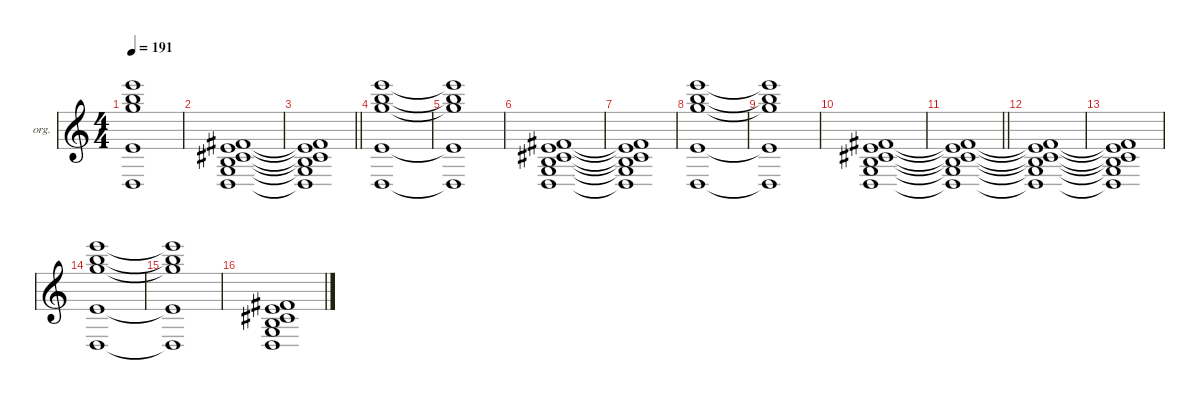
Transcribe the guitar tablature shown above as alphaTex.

\defaultSystemsLayout 4
\hideDynamics
\bracketExtendMode nobrackets
\firstSystemTrackNameOrientation horizontal
\otherSystemsTrackNameOrientation horizontal
\track ("Organs" "org.") {instrument rockorgan}
\staff {score}
\tuning (E4 B3 G3 D3 A2 E2 B1)
\ts (4 4)
\tempo 191
\clef g2
\ks c
(24.1{t} 24.2{t} 24.3{t} 0.4{t} 24.6{t}).1{dy f beam Up} |
(0.1 0.2 0.3 0.4 21.5{acc #} 21.6{acc #}).1{dy mf beam Up} |
\barLineRight lightlight
(0.1{t} 0.2{t} 0.3{t} 0.4{t} 21.5{t acc #} 21.6{t acc #}).1{dy f beam Up} |
(24.1 24.2 24.3 0.4 24.6).1{dy mf beam Up} |
(24.1{t} 24.2{t} 24.3{t} 0.4{t} 24.6{t}).1{dy f beam Up} |
(0.1 0.2 0.3 0.4 21.5{acc #} 21.6{acc #}).1{dy mf beam Up} |
(0.1{t} 0.2{t} 0.3{t} 0.4{t} 21.5{t acc #} 21.6{t acc #}).1{dy f beam Up} |
(24.1 24.2 24.3 0.4 24.6).1{dy mf beam Up} |
(24.1{t} 24.2{t} 24.3{t} 0.4{t} 24.6{t}).1{dy f beam Up} |
(0.1 0.2 0.3 0.4 21.5{acc #} 21.6{acc #}).1{dy mf beam Up} |
\barLineRight lightlight
(0.1{t} 0.2{t} 0.3{t} 0.4{t} 21.5{t acc #} 21.6{t acc #}).1{dy f beam Up} |
(0.1{t} 0.2{t} 0.3{t} 0.4{t} 21.5{t acc #} 21.6{t acc #}).1{beam Up} |
(0.1{t} 0.2{t} 0.3{t} 0.4{t} 21.5{t acc #} 21.6{t acc #}).1{beam Up} |
(24.1 24.2 24.3 0.4 24.6).1{dy mf beam Up} |
(24.1{t} 24.2{t} 24.3{t} 0.4{t} 24.6{t}).1{dy f beam Up} |
(0.1 0.2 0.3 0.4 21.5{acc #} 21.6{acc #}).1{dy mf beam Up}
